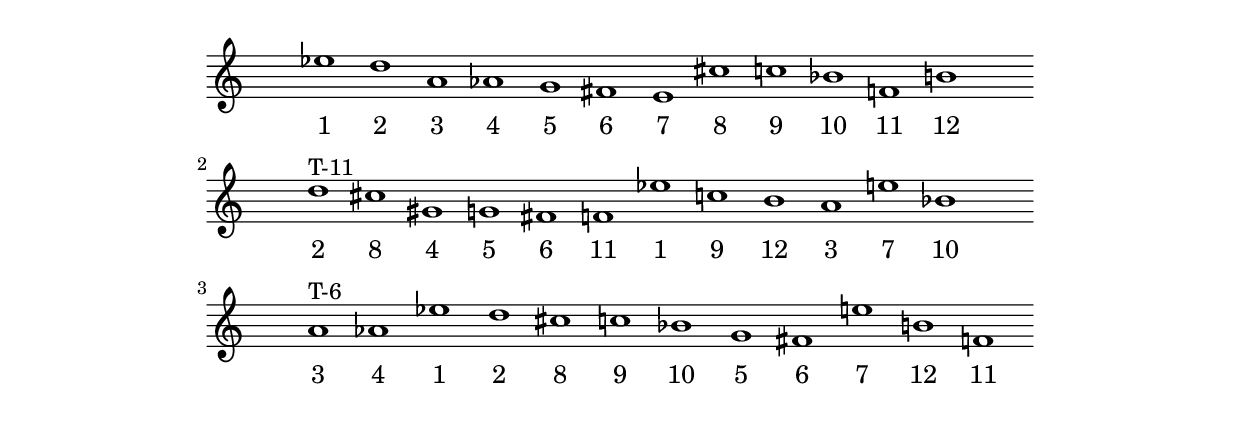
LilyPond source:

%
% $Id: boulez-structures-1a-row-devel.ly 80 2009-07-14 05:43:41Z nicb $
%

\version "2.10.33"

\paper{
  indent=0\mm
  line-width=140\mm
  oddFooterMarkup=##f
  oddHeaderMarkup=##f
  bookTitleMarkup = ##f
  scoreTitleMarkup = ##f
  notime = ##t
}

\score {
    <<
	\relative c' {
	  \override Score.MetronomeMark #'transparent = ##t
    \override Score.TimeSignature #'transparent = ##t
		\set Staff.midiInstrument = "acoustic grand"
		\key c \major
		\clef treble
    \time 12/1
	  \tempo 1 = 120
	  es'1 d1 a1 aes1 g1 fis1 e1 cis'1 c1 bes1 f1 b1 \bar ""
    \time 12/1 d1^"T-11" cis1 gis1 g1 fis1 f1 es'1 c1 b1 a1 e'1 bes1 \bar ""
    \time 12/1 a1^"T-6" aes1 es'1 d1 cis1 c1 bes1 g1 fis1 e'1 b1 f1 \bar ""
	}
  \addlyrics {"1" "2" "3" "4" "5" "6" "7" "8" "9" "10" "11" "12"   "2" "8" "4" "5" "6" "11" "1" "9" "12" "3" "7" "10"   "3" "4" "1" "2" "8" "9" "10" "5" "6" "7" "12" "11"}
  >>
  \midi{}
  \layout{}
}
